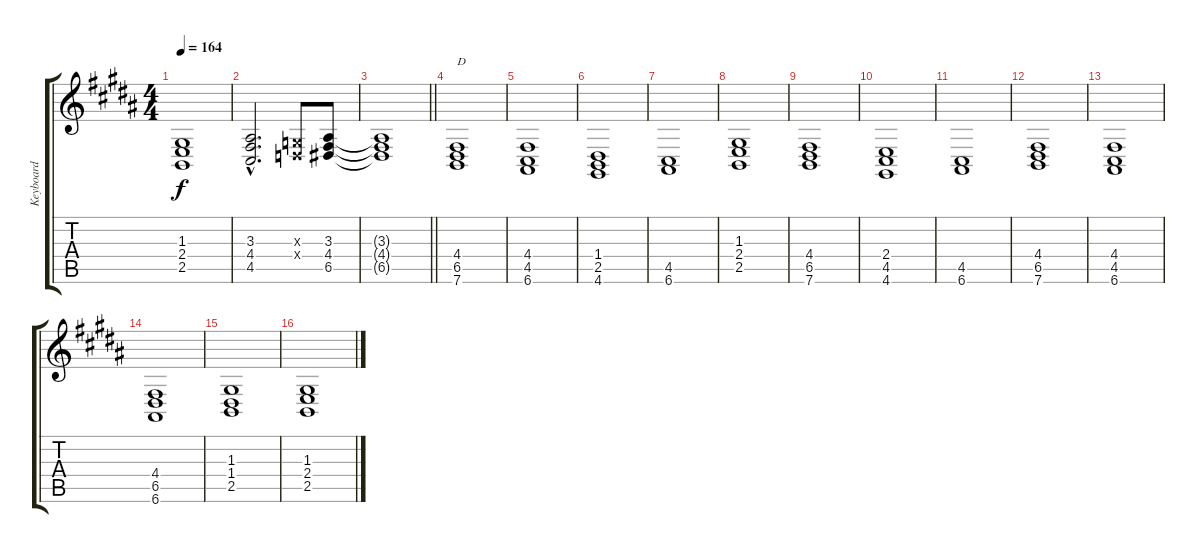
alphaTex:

\track ("Keyboard" "Keyboard") {instrument churchorgan}
\staff {score tabs}
\tuning (E4 B3 G3 D3 A2 E2) {hide}
\ts (4 4)
\tempo 164
\clef g2
\ks b
(1.3{t} 2.4{t} 2.5{t}).1{dy f} |
(3.3{hac} 4.4{hac} 4.5{hac}).2{d} (0.3{x} 0.4{x}).8 (3.3 4.4 6.5).8 |
\barLineRight lightlight
(3.3{t} 4.4{t} 6.5{t}).1 |
(4.4 6.5 7.6).1{txt "D"} |
(4.4 4.5 6.6).1 |
(1.4 2.5 4.6).1 |
(4.5 6.6).1 |
(1.3 2.4 2.5).1 |
(4.4 6.5 7.6).1 |
(2.4 4.5 4.6).1 |
(4.5 6.6).1 |
(4.4 6.5 7.6).1 |
(4.4 4.5 6.6).1 |
(4.4 6.5 6.6).1 |
(1.3 1.4 2.5).1 |
(1.3 2.4 2.5).1
